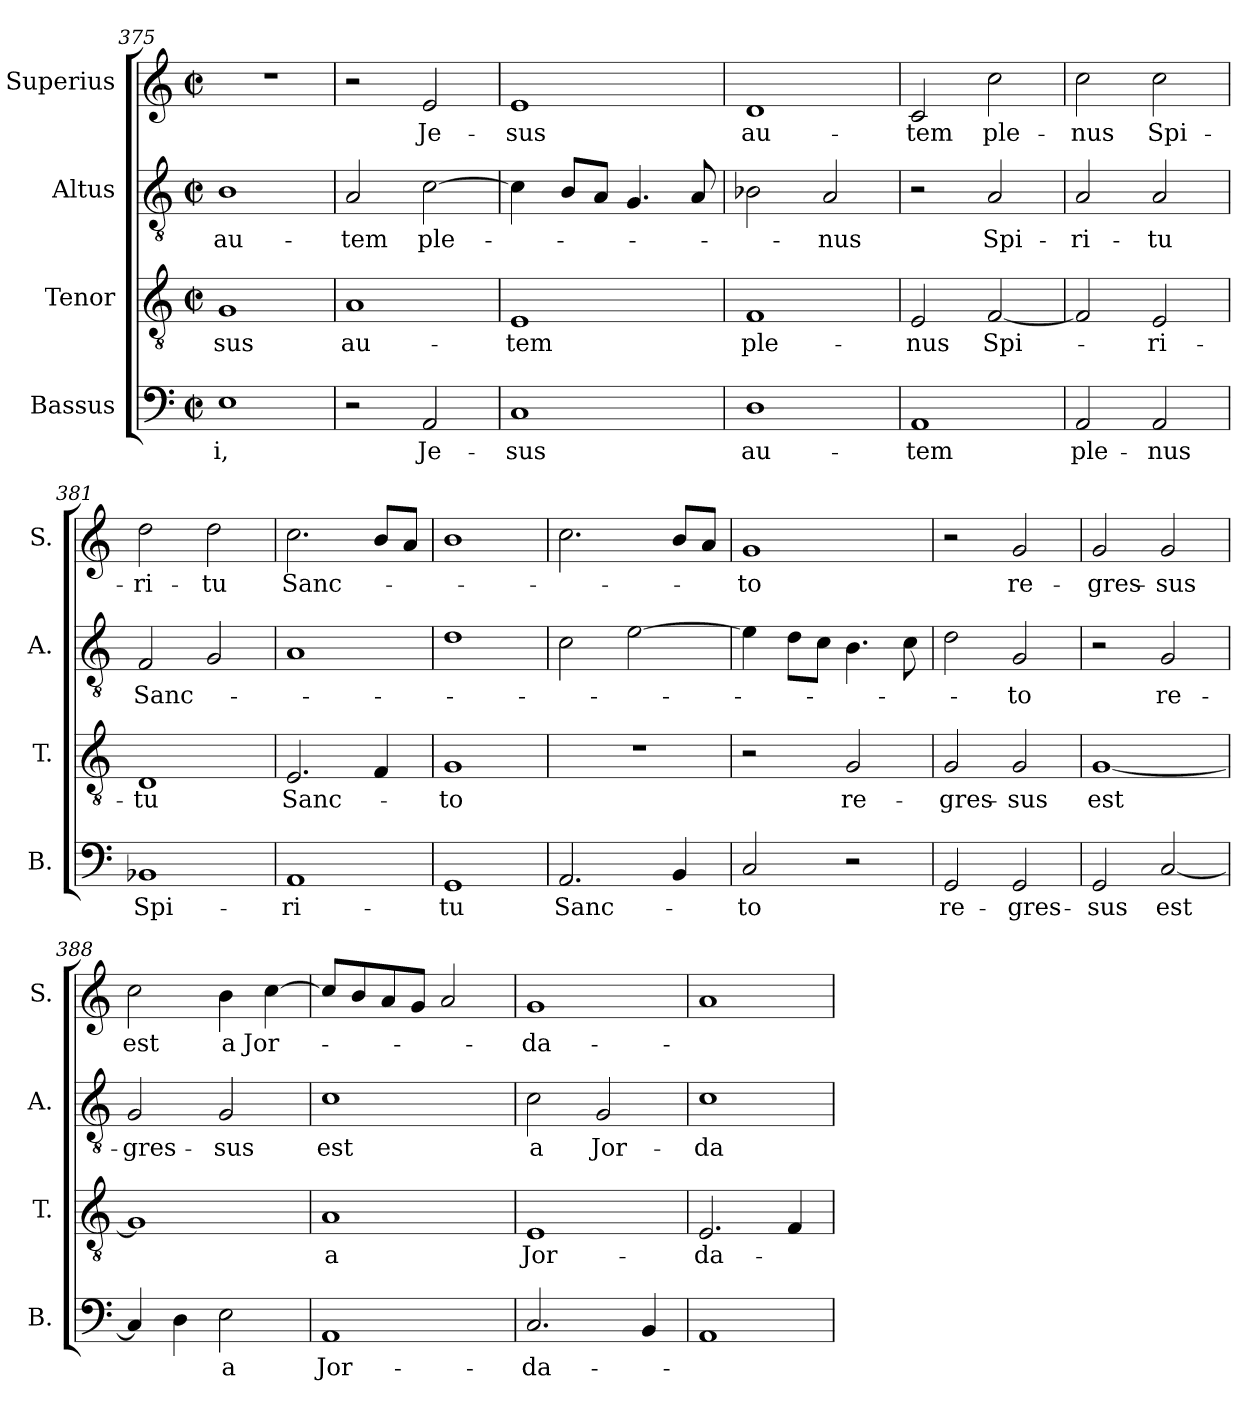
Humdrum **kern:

**kern	**text	**kern	**text	**kern	**text	**kern	**text
*part4	*part4	*part3	*part3	*part2	*part2	*part1	*part1
*staff4	*staff4	*staff3	*staff3	*staff2	*staff2	*staff1	*staff1
*I"Bassus	*	*I"Tenor	*	*I"Altus	*	*I"Superius	*
*I'B.	*	*I'T.	*	*I'A.	*	*I'S.	*
!!LO:LB:g=z
*clefF4	*	*clefGv2	*	*clefGv2	*	*clefG2	*
*	*	*ITrd7c12	*	*ITrd7c12	*	*	*
*M2/2	*	*M2/2	*	*M2/2	*	*M2/2	*
*met(c|)	*	*met(c|)	*	*met(c|)	*	*met(c|)	*
=375	=375	=375	=375	=375	=375	=375	=375
!	!LO:LY:b	!	!LO:LY:b	!	!LO:LY:b	!	!
1E	-i,	1GG	-sus	1BB	au-	1r	.
=376	=376	=376	=376	=376	=376	=376	=376
!	!	!	!LO:LY:b	!	!LO:LY:b	!	!
2r	.	1AA	au-	2AA/	-tem	2r	.
!	!LO:LY:b	!	!	!	!LO:LY:b	!	!LO:LY:b
2AA/	Je-	.	.	[2C\	ple-	2e/	Je-
=377	=377	=377	=377	=377	=377	=377	=377
!	!LO:LY:b	!	!LO:LY:b	!	!	!	!LO:LY:b
1C	-sus	1EE	-tem	4C\]	.	1e	-sus
.	.	.	.	8BBL	.	.	.
.	.	.	.	8AAJ	.	.	.
.	.	.	.	4.GG/	.	.	.
.	.	.	.	8AA/	.	.	.
=378	=378	=378	=378	=378	=378	=378	=378
!	!LO:LY:b	!	!LO:LY:b	!	!	!	!LO:LY:b
1D	au-	1FF	ple-	2BB-X\	.	1d	au-
!	!	!	!	!	!LO:LY:b	!	!
.	.	.	.	2AA/	-nus	.	.
=379	=379	=379	=379	=379	=379	=379	=379
!	!LO:LY:b	!	!LO:LY:b	!	!	!	!LO:LY:b
1AA	-tem	2EE/	-nus	2r	.	2c/	-tem
!	!	!	!LO:LY:b	!	!LO:LY:b	!	!LO:LY:b
.	.	[2FF/	Spi-	2AA/	Spi-	2cc\	ple-
=380	=380	=380	=380	=380	=380	=380	=380
!	!LO:LY:b	!	!	!	!LO:LY:b	!	!LO:LY:b
2AA/	ple-	2FF/]	.	2AA/	-ri-	2cc\	-nus
!	!LO:LY:b	!	!LO:LY:b	!	!LO:LY:b	!	!LO:LY:b
2AA/	-nus	2EE/	-ri-	2AA/	-tu	2cc\	Spi-
=381	=381	=381	=381	=381	=381	=381	=381
!	!LO:LY:b	!	!LO:LY:b	!	!LO:LY:b	!	!LO:LY:b
1BB-X	Spi-	1DD	-tu	2FF/	Sanc-	2dd\	-ri-
!	!	!	!	!	!	!	!LO:LY:b
.	.	.	.	2GG/	.	2dd\	-tu
!!LO:PB:g=z
=382	=382	=382	=382	=382	=382	=382	=382
!	!LO:LY:b	!	!LO:LY:b	!	!	!	!LO:LY:b
1AA	-ri-	2.EE/	Sanc-	1AA	.	2.cc\	Sanc-
.	.	4FF/	.	.	.	8bL	.
.	.	.	.	.	.	8aJ	.
=383	=383	=383	=383	=383	=383	=383	=383
!	!LO:LY:b	!	!LO:LY:b	!	!	!	!
1GG	-tu	1GG	-to	1D	.	1b	.
=384	=384	=384	=384	=384	=384	=384	=384
!	!LO:LY:b	!	!	!	!	!	!
2.AA/	Sanc-	1r	.	2C\	.	2.cc\	.
.	.	.	.	[2E\	.	.	.
4BB/	.	.	.	.	.	8bL	.
.	.	.	.	.	.	8aJ	.
=385	=385	=385	=385	=385	=385	=385	=385
!	!LO:LY:b	!	!	!	!	!	!LO:LY:b
2C/	-to	2r	.	4E\]	.	1g	-to
.	.	.	.	8DL	.	.	.
.	.	.	.	8CJ	.	.	.
!	!	!	!LO:LY:b	!	!	!	!
2r	.	2GG/	re-	4.BB\	.	.	.
.	.	.	.	8C\	.	.	.
=386	=386	=386	=386	=386	=386	=386	=386
!	!LO:LY:b	!	!LO:LY:b	!	!	!	!
2GG/	re-	2GG/	-gres-	2D\	.	2r	.
!	!LO:LY:b	!	!LO:LY:b	!	!LO:LY:b	!	!LO:LY:b
2GG/	-gres-	2GG/	-sus	2GG/	-to	2g/	re-
=387	=387	=387	=387	=387	=387	=387	=387
!	!LO:LY:b	!	!LO:LY:b	!	!	!	!LO:LY:b
2GG/	-sus	[1GG	est	2r	.	2g/	-gres-
!	!LO:LY:b	!	!	!	!LO:LY:b	!	!LO:LY:b
[2C/	est	.	.	2GG/	re-	2g/	-sus
=388	=388	=388	=388	=388	=388	=388	=388
!	!	!	!	!	!LO:LY:b	!	!LO:LY:b
4C/]	.	1GG]	.	2GG/	-gres-	2cc\	est
4D\	.	.	.	.	.	.	.
!	!LO:LY:b	!	!	!	!LO:LY:b	!	!LO:LY:b
2E\	a	.	.	2GG/	-sus	4b\	a
!	!	!	!	!	!	!	!LO:LY:b
.	.	.	.	.	.	[4cc\	Jor-
!!LO:LB:g=z
=389	=389	=389	=389	=389	=389	=389	=389
!	!LO:LY:b	!	!LO:LY:b	!	!LO:LY:b	!	!
1AA	Jor-	1AA	a	1C	est	8ccL]	.
.	.	.	.	.	.	8b	.
.	.	.	.	.	.	8a	.
.	.	.	.	.	.	8gJ	.
.	.	.	.	.	.	2a/	.
=390	=390	=390	=390	=390	=390	=390	=390
!	!LO:LY:b	!	!LO:LY:b	!	!LO:LY:b	!	!LO:LY:b
2.C/	-da-	1EE	Jor-	2C\	a	1g	-da-
!	!	!	!	!	!LO:LY:b	!	!
.	.	.	.	2GG/	Jor-	.	.
4BB/	.	.	.	.	.	.	.
=391	=391	=391	=391	=391	=391	=391	=391
!	!	!	!LO:LY:b	!	!LO:LY:b	!	!
1AA	.	2.EE/	-da-	1C	-da-	1a	.
.	.	4FF/	.	.	.	.	.
=	=	=	=	=	=	=	=
*-	*-	*-	*-	*-	*-	*-	*-
